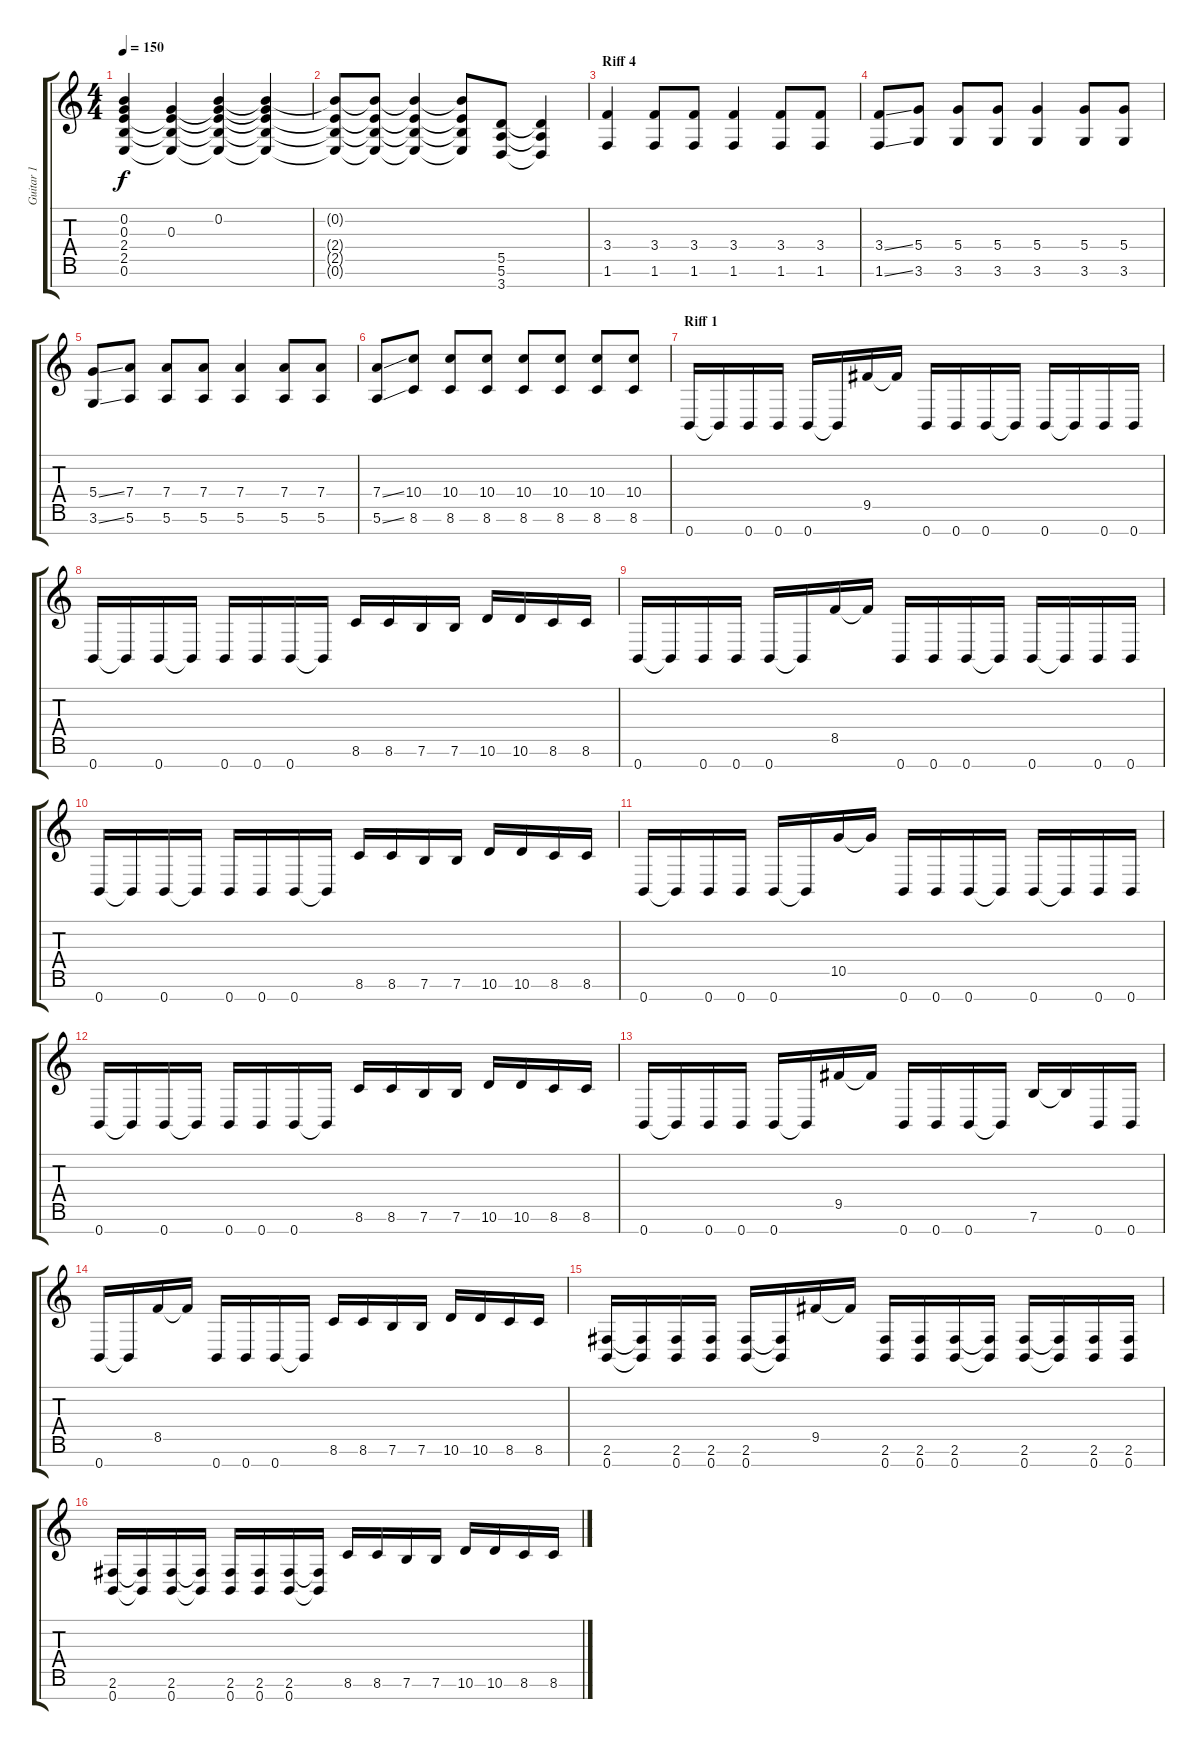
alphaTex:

\track ("Guitar 1" "Guitar 1") {instrument distortionguitar}
\staff {score tabs}
\tuning (E4 B3 G3 D3 A2 E2 B1) {hide}
\ts (4 4)
\tempo 150
\clef g2
\ks c
(0.2{t} 0.3{t} 2.4{t} 2.5{t} 0.6{t}).4{dy f} (0.3 2.4{t} 2.5{t} 0.6{t}).4 (0.2 0.3{t} 2.4{t} 2.5{t} 0.6{t}).4 (0.2{t} 0.3{t} 2.4{t} 2.5{t} 0.6{t}).4 |
(0.2{t} 2.4{t} 2.5{t} 0.6{t}).8 (0.2{t} 2.4{t} 2.5{t} 0.6{t}).8 (0.2{t} 2.4{t} 2.5{t} 0.6{t}).4 (0.2{t} 2.4{t} 2.5{t} 0.6{t}).8 (5.5 5.6 3.7).8 (5.5{t} 5.6{t} 3.7{t}).4 |
\section ("" "Riff 4")
(3.4 1.6).4 (3.4 1.6).8 (3.4 1.6).8 (3.4 1.6).4 (3.4 1.6).8 (3.4 1.6).8 |
(3.4{ss} 1.6{ss}).8 (5.4 3.6).8 (5.4 3.6).8 (5.4 3.6).8 (5.4 3.6).4 (5.4 3.6).8 (5.4 3.6).8 |
(5.4{ss} 3.6{ss}).8 (7.4 5.6).8 (7.4 5.6).8 (7.4 5.6).8 (7.4 5.6).4 (7.4 5.6).8 (7.4 5.6).8 |
(7.4{ss} 5.6{ss}).8 (10.4 8.6).8 (10.4 8.6).8 (10.4 8.6).8 (10.4 8.6).8 (10.4 8.6).8 (10.4 8.6).8 (10.4 8.6).8 |
\section ("" "Riff 1")
0.7.16 0.7{t}.16 0.7.16 0.7.16 0.7.16 0.7{t}.16 9.5.16 9.5{t}.16 0.7.16 0.7.16 0.7.16 0.7{t}.16 0.7.16 0.7{t}.16 0.7.16 0.7.16 |
0.7.16 0.7{t}.16 0.7.16 0.7{t}.16 0.7.16 0.7.16 0.7.16 0.7{t}.16 8.6.16 8.6.16 7.6.16 7.6.16 10.6.16 10.6.16 8.6.16 8.6.16 |
0.7.16 0.7{t}.16 0.7.16 0.7.16 0.7.16 0.7{t}.16 8.5.16 8.5{t}.16 0.7.16 0.7.16 0.7.16 0.7{t}.16 0.7.16 0.7{t}.16 0.7.16 0.7.16 |
0.7.16 0.7{t}.16 0.7.16 0.7{t}.16 0.7.16 0.7.16 0.7.16 0.7{t}.16 8.6.16 8.6.16 7.6.16 7.6.16 10.6.16 10.6.16 8.6.16 8.6.16 |
0.7.16 0.7{t}.16 0.7.16 0.7.16 0.7.16 0.7{t}.16 10.5.16 10.5{t}.16 0.7.16 0.7.16 0.7.16 0.7{t}.16 0.7.16 0.7{t}.16 0.7.16 0.7.16 |
0.7.16 0.7{t}.16 0.7.16 0.7{t}.16 0.7.16 0.7.16 0.7.16 0.7{t}.16 8.6.16 8.6.16 7.6.16 7.6.16 10.6.16 10.6.16 8.6.16 8.6.16 |
0.7.16 0.7{t}.16 0.7.16 0.7.16 0.7.16 0.7{t}.16 9.5.16 9.5{t}.16 0.7.16 0.7.16 0.7.16 0.7{t}.16 7.6.16 7.6{t}.16 0.7.16 0.7.16 |
0.7.16 0.7{t}.16 8.5.16 8.5{t}.16 0.7.16 0.7.16 0.7.16 0.7{t}.16 8.6.16 8.6.16 7.6.16 7.6.16 10.6.16 10.6.16 8.6.16 8.6.16 |
(2.6 0.7).16 (2.6{t} 0.7{t}).16 (2.6 0.7).16 (2.6 0.7).16 (2.6 0.7).16 (2.6{t} 0.7{t}).16 9.5.16 9.5{t}.16 (2.6 0.7).16 (2.6 0.7).16 (2.6 0.7).16 (2.6{t} 0.7{t}).16 (2.6 0.7).16 (2.6{t} 0.7{t}).16 (2.6 0.7).16 (2.6 0.7).16 |
(2.6 0.7).16 (2.6{t} 0.7{t}).16 (2.6 0.7).16 (2.6{t} 0.7{t}).16 (2.6 0.7).16 (2.6 0.7).16 (2.6 0.7).16 (2.6{t} 0.7{t}).16 8.6.16 8.6.16 7.6.16 7.6.16 10.6.16 10.6.16 8.6.16 8.6.16
